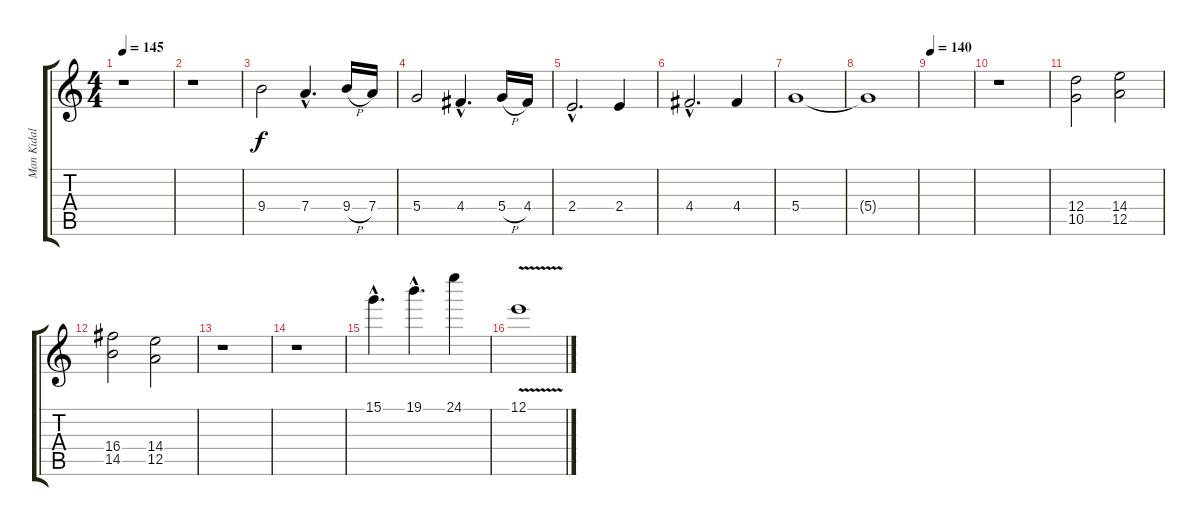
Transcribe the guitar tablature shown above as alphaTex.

\track ("Man Kidal" "Man Kidal") {instrument overdrivenguitar}
\staff {score tabs}
\tuning (E4 B3 G3 D3 A2 E2) {hide}
\ts (4 4)
\tempo 145
\clef g2
\ks c
r.1{dy f} |
r.1 |
9.4.2 7.4{hac}.4{d} 9.4{h}.16 7.4.16 |
5.4.2 4.4{hac}.4{d} 5.4{h}.16 4.4.16 |
2.4{hac}.2{d} 2.4.4 |
4.4{hac}.2{d} 4.4.4 |
5.4.1 |
5.4{t}.1 |
\tempo 140
|
r.1 |
(12.4 10.5).2 (14.4 12.5).2 |
(16.4 14.5).2 (14.4 12.5).2 |
r.1 |
r.1 |
15.1{hac}.4{d} 19.1{hac}.4{d} 24.1.4 |
12.1{v}.1
